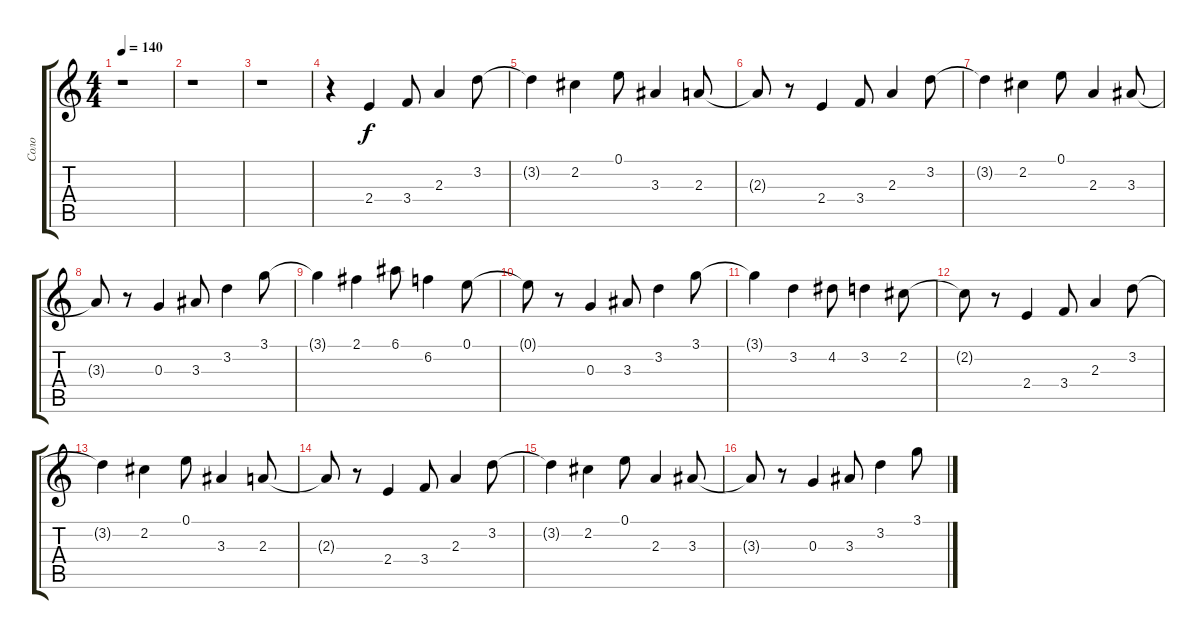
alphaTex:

\track ("Соло" "Соло") {instrument overdrivenguitar}
\staff {score tabs}
\tuning (E4 B3 G3 D3 A2 E2) {hide}
\ts (4 4)
\tempo 140
\clef g2
\ks c
r.1{dy f} |
r.1 |
r.1 |
r.4 2.4.4 3.4.8 2.3.4 3.2.8 |
3.2{t}.4 2.2.4 0.1.8 3.3.4 2.3.8 |
2.3{t}.8 r.8 2.4.4 3.4.8 2.3.4 3.2.8 |
3.2{t}.4 2.2.4 0.1.8 2.3.4 3.3.8 |
3.3{t}.8 r.8 0.3.4 3.3.8 3.2.4 3.1.8 |
3.1{t}.4 2.1.4 6.1.8 6.2.4 0.1.8 |
0.1{t}.8 r.8 0.3.4 3.3.8 3.2.4 3.1.8 |
3.1{t}.4 3.2.4 4.2.8 3.2.4 2.2.8 |
2.2{t}.8 r.8 2.4.4 3.4.8 2.3.4 3.2.8 |
3.2{t}.4 2.2.4 0.1.8 3.3.4 2.3.8 |
2.3{t}.8 r.8 2.4.4 3.4.8 2.3.4 3.2.8 |
3.2{t}.4 2.2.4 0.1.8 2.3.4 3.3.8 |
3.3{t}.8 r.8 0.3.4 3.3.8 3.2.4 3.1.8
